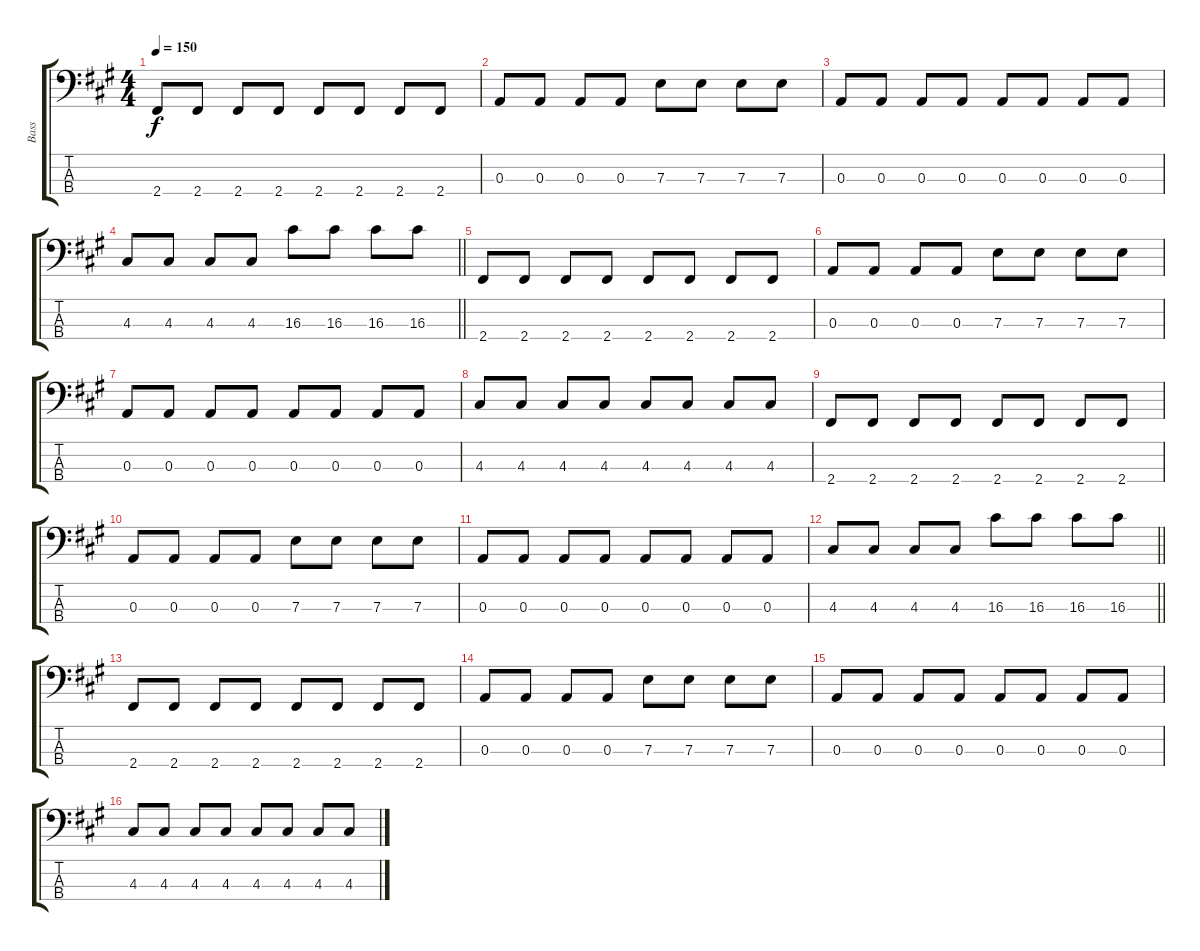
\track ("Bass" "Bass") {instrument electricbassfinger}
\staff {score tabs}
\tuning (G2 D2 A1 E1) {hide}
\ts (4 4)
\tempo 150
\clef f4
\ks f#minor
2.4.8{dy f} 2.4.8 2.4.8 2.4.8 2.4.8 2.4.8 2.4.8 2.4.8 |
0.3.8 0.3.8 0.3.8 0.3.8 7.3.8 7.3.8 7.3.8 7.3.8 |
0.3.8 0.3.8 0.3.8 0.3.8 0.3.8 0.3.8 0.3.8 0.3.8 |
\barLineRight lightlight
4.3.8 4.3.8 4.3.8 4.3.8 16.3.8 16.3.8 16.3.8 16.3.8 |
2.4.8 2.4.8 2.4.8 2.4.8 2.4.8 2.4.8 2.4.8 2.4.8 |
0.3.8 0.3.8 0.3.8 0.3.8 7.3.8 7.3.8 7.3.8 7.3.8 |
0.3.8 0.3.8 0.3.8 0.3.8 0.3.8 0.3.8 0.3.8 0.3.8 |
4.3.8 4.3.8 4.3.8 4.3.8 4.3.8 4.3.8 4.3.8 4.3.8 |
2.4.8 2.4.8 2.4.8 2.4.8 2.4.8 2.4.8 2.4.8 2.4.8 |
0.3.8 0.3.8 0.3.8 0.3.8 7.3.8 7.3.8 7.3.8 7.3.8 |
0.3.8 0.3.8 0.3.8 0.3.8 0.3.8 0.3.8 0.3.8 0.3.8 |
\barLineRight lightlight
4.3.8 4.3.8 4.3.8 4.3.8 16.3.8 16.3.8 16.3.8 16.3.8 |
2.4.8 2.4.8 2.4.8 2.4.8 2.4.8 2.4.8 2.4.8 2.4.8 |
0.3.8 0.3.8 0.3.8 0.3.8 7.3.8 7.3.8 7.3.8 7.3.8 |
0.3.8 0.3.8 0.3.8 0.3.8 0.3.8 0.3.8 0.3.8 0.3.8 |
4.3.8 4.3.8 4.3.8 4.3.8 4.3.8 4.3.8 4.3.8 4.3.8
